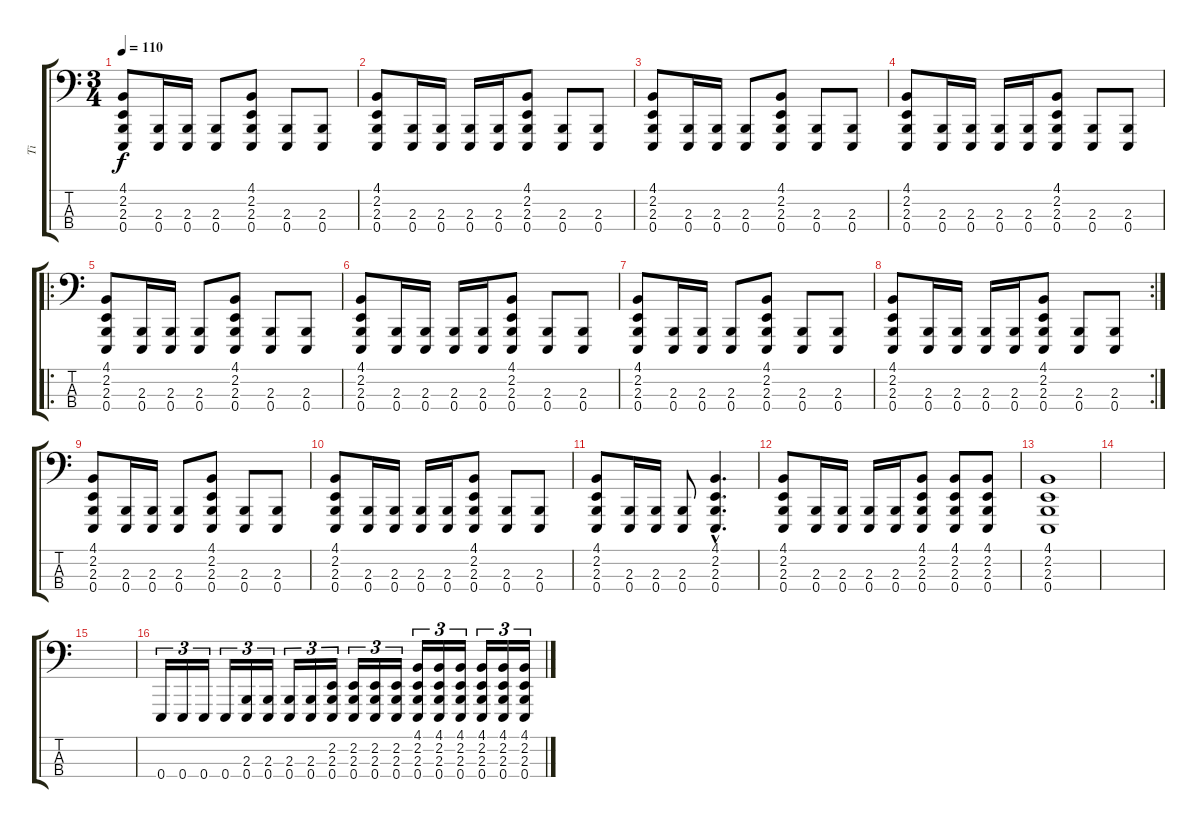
\track ("Ti" "Ti") {instrument timpani}
\staff {score tabs}
\tuning (G2 D2 A1 E1) {hide}
\ts (3 4)
\tempo 110
\clef f4
\ks c
(4.1 2.2 2.3 0.4).8{dy f} (2.3 0.4).16 (2.3 0.4).16 (2.3 0.4).8 (4.1 2.2 2.3 0.4).8 (2.3 0.4).8 (2.3 0.4).8 |
(4.1 2.2 2.3 0.4).8 (2.3 0.4).16 (2.3 0.4).16 (2.3 0.4).16 (2.3 0.4).16 (4.1 2.2 2.3 0.4).8 (2.3 0.4).8 (2.3 0.4).8 |
(4.1 2.2 2.3 0.4).8 (2.3 0.4).16 (2.3 0.4).16 (2.3 0.4).8 (4.1 2.2 2.3 0.4).8 (2.3 0.4).8 (2.3 0.4).8 |
(4.1 2.2 2.3 0.4).8 (2.3 0.4).16 (2.3 0.4).16 (2.3 0.4).16 (2.3 0.4).16 (4.1 2.2 2.3 0.4).8 (2.3 0.4).8 (2.3 0.4).8 |
\ro
(4.1 2.2 2.3 0.4).8 (2.3 0.4).16 (2.3 0.4).16 (2.3 0.4).8 (4.1 2.2 2.3 0.4).8 (2.3 0.4).8 (2.3 0.4).8 |
(4.1 2.2 2.3 0.4).8 (2.3 0.4).16 (2.3 0.4).16 (2.3 0.4).16 (2.3 0.4).16 (4.1 2.2 2.3 0.4).8 (2.3 0.4).8 (2.3 0.4).8 |
(4.1 2.2 2.3 0.4).8 (2.3 0.4).16 (2.3 0.4).16 (2.3 0.4).8 (4.1 2.2 2.3 0.4).8 (2.3 0.4).8 (2.3 0.4).8 |
\rc 2
(4.1 2.2 2.3 0.4).8 (2.3 0.4).16 (2.3 0.4).16 (2.3 0.4).16 (2.3 0.4).16 (4.1 2.2 2.3 0.4).8 (2.3 0.4).8 (2.3 0.4).8 |
(4.1 2.2 2.3 0.4).8 (2.3 0.4).16 (2.3 0.4).16 (2.3 0.4).8 (4.1 2.2 2.3 0.4).8 (2.3 0.4).8 (2.3 0.4).8 |
(4.1 2.2 2.3 0.4).8 (2.3 0.4).16 (2.3 0.4).16 (2.3 0.4).16 (2.3 0.4).16 (4.1 2.2 2.3 0.4).8 (2.3 0.4).8 (2.3 0.4).8 |
(4.1 2.2 2.3 0.4).8 (2.3 0.4).16 (2.3 0.4).16 (2.3 0.4).8 (4.1{hac} 2.2{hac} 2.3{hac} 0.4{hac}).4{d} |
(4.1 2.2 2.3 0.4).8 (2.3 0.4).16 (2.3 0.4).16 (2.3 0.4).16 (2.3 0.4).16 (4.1 2.2 2.3 0.4).8 (4.1 2.2 2.3 0.4).8 (4.1 2.2 2.3 0.4).8 |
(4.1 2.2 2.3 0.4).1 |
|
|
0.4.16{tu (3 2)} 0.4.16{tu (3 2)} 0.4.16{tu (3 2)} 0.4.16{tu (3 2)} (2.3 0.4).16{tu (3 2)} (2.3 0.4).16{tu (3 2)} (2.3 0.4).16{tu (3 2)} (2.3 0.4).16{tu (3 2)} (2.2 2.3 0.4).16{tu (3 2)} (2.2 2.3 0.4).16{tu (3 2)} (2.2 2.3 0.4).16{tu (3 2)} (2.2 2.3 0.4).16{tu (3 2)} (4.1 2.2 2.3 0.4).16{tu (3 2)} (4.1 2.2 2.3 0.4).16{tu (3 2)} (4.1 2.2 2.3 0.4).16{tu (3 2)} (4.1 2.2 2.3 0.4).16{tu (3 2)} (4.1 2.2 2.3 0.4).16{tu (3 2)} (4.1 2.2 2.3 0.4).16{tu (3 2)}
